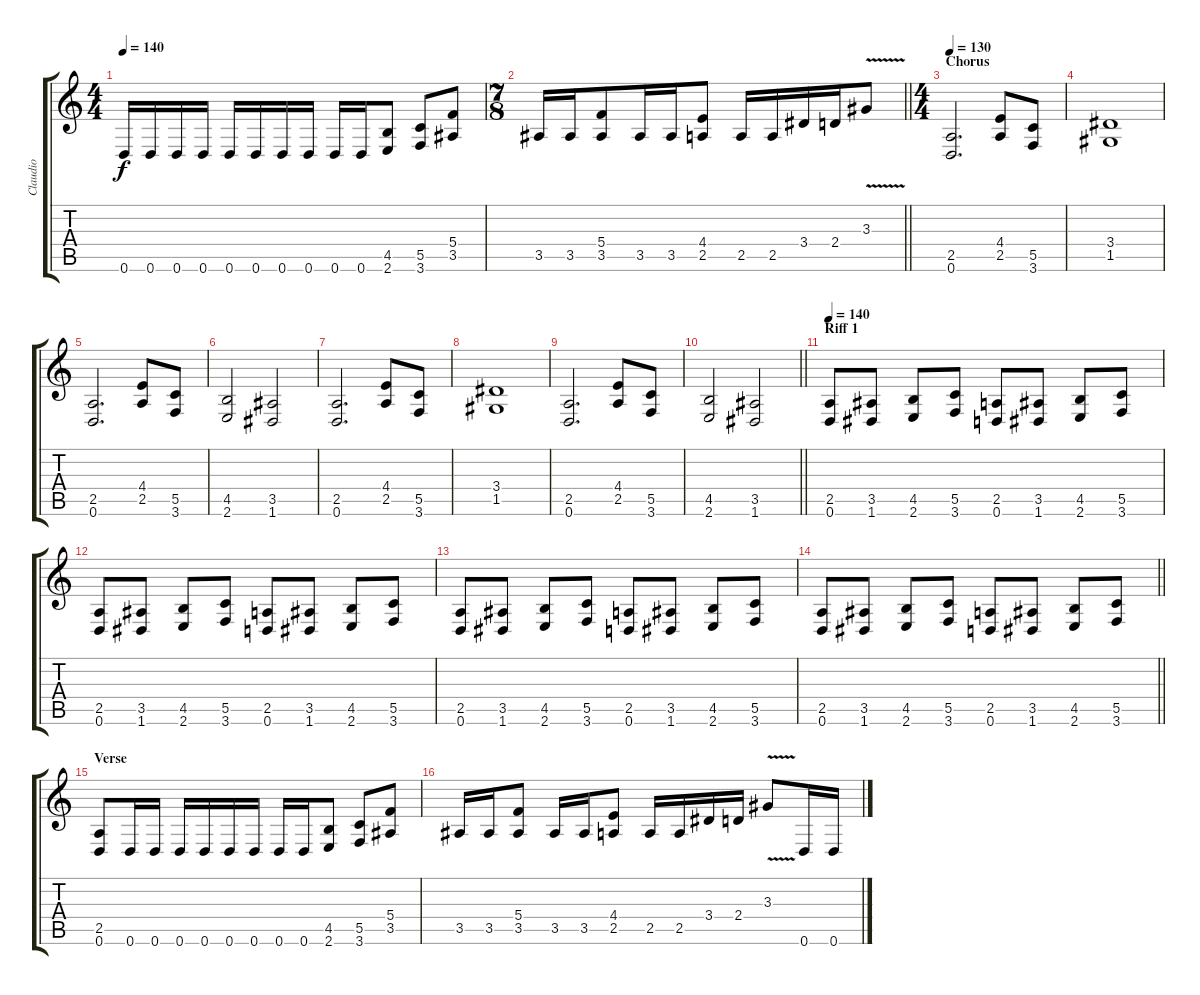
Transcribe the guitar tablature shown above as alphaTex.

\track ("Claudio" "Claudio") {instrument distortionguitar}
\staff {score tabs}
\tuning (D4 A3 F3 C3 G2 D2) {hide}
\ts (4 4)
\tempo 140
\clef g2
\ks c
0.6.16{dy f} 0.6.16 0.6.16 0.6.16 0.6.16 0.6.16 0.6.16 0.6.16 0.6.16 0.6.16 (4.5 2.6).8 (5.5 3.6).8 (5.4 3.5).8 |
\ts (7 8)
\barLineRight lightlight
3.5.16 3.5.16 (5.4 3.5).8 3.5.16 3.5.16 (4.4 2.5).8 2.5.16 2.5.16 3.4.16 2.4.16 3.3{v}.8 |
\ts (4 4)
\section ("" "Chorus")
\tempo 130
(2.5 0.6).2{d} (4.4 2.5).8 (5.5 3.6).8 |
(3.4 1.5).1 |
(2.5 0.6).2{d} (4.4 2.5).8 (5.5 3.6).8 |
(4.5 2.6).2 (3.5 1.6).2 |
(2.5 0.6).2{d} (4.4 2.5).8 (5.5 3.6).8 |
(3.4 1.5).1 |
(2.5 0.6).2{d} (4.4 2.5).8 (5.5 3.6).8 |
\barLineRight lightlight
(4.5 2.6).2 (3.5 1.6).2 |
\section ("" "Riff 1")
\tempo 140
(2.5 0.6).8 (3.5 1.6).8 (4.5 2.6).8 (5.5 3.6).8 (2.5 0.6).8 (3.5 1.6).8 (4.5 2.6).8 (5.5 3.6).8 |
(2.5 0.6).8 (3.5 1.6).8 (4.5 2.6).8 (5.5 3.6).8 (2.5 0.6).8 (3.5 1.6).8 (4.5 2.6).8 (5.5 3.6).8 |
(2.5 0.6).8 (3.5 1.6).8 (4.5 2.6).8 (5.5 3.6).8 (2.5 0.6).8 (3.5 1.6).8 (4.5 2.6).8 (5.5 3.6).8 |
\barLineRight lightlight
(2.5 0.6).8 (3.5 1.6).8 (4.5 2.6).8 (5.5 3.6).8 (2.5 0.6).8 (3.5 1.6).8 (4.5 2.6).8 (5.5 3.6).8 |
\section ("" "Verse")
(2.5 0.6).8 0.6.16 0.6.16 0.6.16 0.6.16 0.6.16 0.6.16 0.6.16 0.6.16 (4.5 2.6).8 (5.5 3.6).8 (5.4 3.5).8 |
3.5.16 3.5.16 (5.4 3.5).8 3.5.16 3.5.16 (4.4 2.5).8 2.5.16 2.5.16 3.4.16 2.4.16 3.3{v}.8 0.6.16 0.6.16
